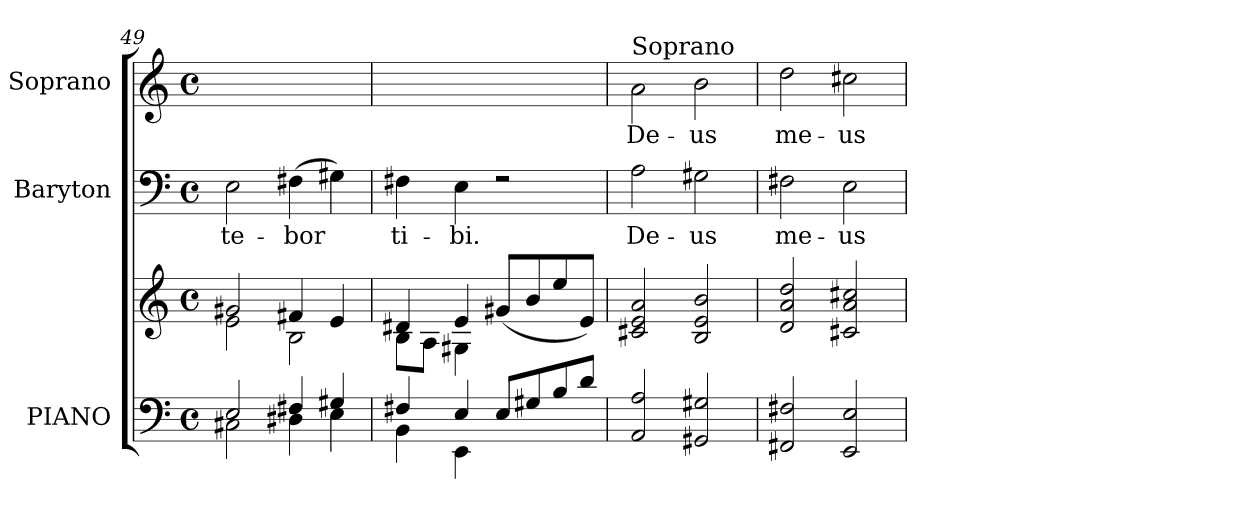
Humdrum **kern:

**kern	**kern	**kern	**text	**kern	**text
*part3	*part3	*part2	*part2	*part1	*part1
*staff4	*staff3	*staff2	*staff2	*staff1	*staff1
*I"PIANO	*	*I"Baryton	*	*I"Soprano	*
*I'Pno	*	*I'Bar.	*	*I'S.	*
*clefF4	*clefG2	*clefF4	*	*clefG2	*
*k[]	*k[]	*k[]	*	*k[]	*
*M4/4	*M4/4	*M4/4	*	*M4/4	*
*met(c)	*met(c)	*met(c)	*	*met(c)	*
=49	=49	=49	=49	=49	=49
*^	*^	*	*	*	*
!	!	!	!	!	!LO:LY:b	!	!
2E/	2C#X\	2g#X/	2e\	2E\	-te-	1ryy	.
!	!	!	!	!	!LO:LY:b	!	!
4F#X/	4D#X\	4f#X/	2B\	(>4F#X\	-bor	.	.
4G#X/	4E\	4e/	.	4G#X\)	.	.	.
=50	=50	=50	=50	=50	=50	=50	=50
!	!	!	!	!	!LO:LY:b	!	!
4F#X/	4BB\	4d#X/	8B\L	4F#X\	ti-	1ryy	.
.	.	.	8A\J	.	.	.	.
!	!	!	!	!	!LO:LY:b	!	!
4E/	4EE\	4e/	4G#X\	4E\	-bi.	.	.
8E/L	2ryy	(<8g#X/L	2ryy	2rF	.	.	.
8G#X/	.	8b/	.	.	.	.	.
8B/	.	8ee/	.	.	.	.	.
8d/J	.	8e/J)	.	.	.	.	.
*v	*v	*	*	*	*	*	*
*	*v	*v	*	*	*	*
!!LO:PB:g=z
=51	=51	=51	=51	=51	=51
!	!	!	!	!LO:TX:a:t=Soprano	!
!	!	!	!LO:LY:b	!	!LO:LY:b
2AA/ 2A/	2c#X/ 2e/ 2a/	2A\	De-	2a\	De-
!	!	!	!LO:LY:b	!	!LO:LY:b
2GG#X/ 2G#X/	2B/ 2e/ 2b/	2G#X\	-us	2b\	-us
=52	=52	=52	=52	=52	=52
!	!	!	!LO:LY:b	!	!LO:LY:b
2FF#X/ 2F#X/	2d/ 2a/ 2dd/	2F#X\	me-	2dd\	me-
!	!	!	!LO:LY:b	!	!LO:LY:b
2EE/ 2E/	2c#X/ 2a/ 2cc#X/	2E\	-us	2cc#X\	-us
=	=	=	=	=	=
*-	*-	*-	*-	*-	*-
